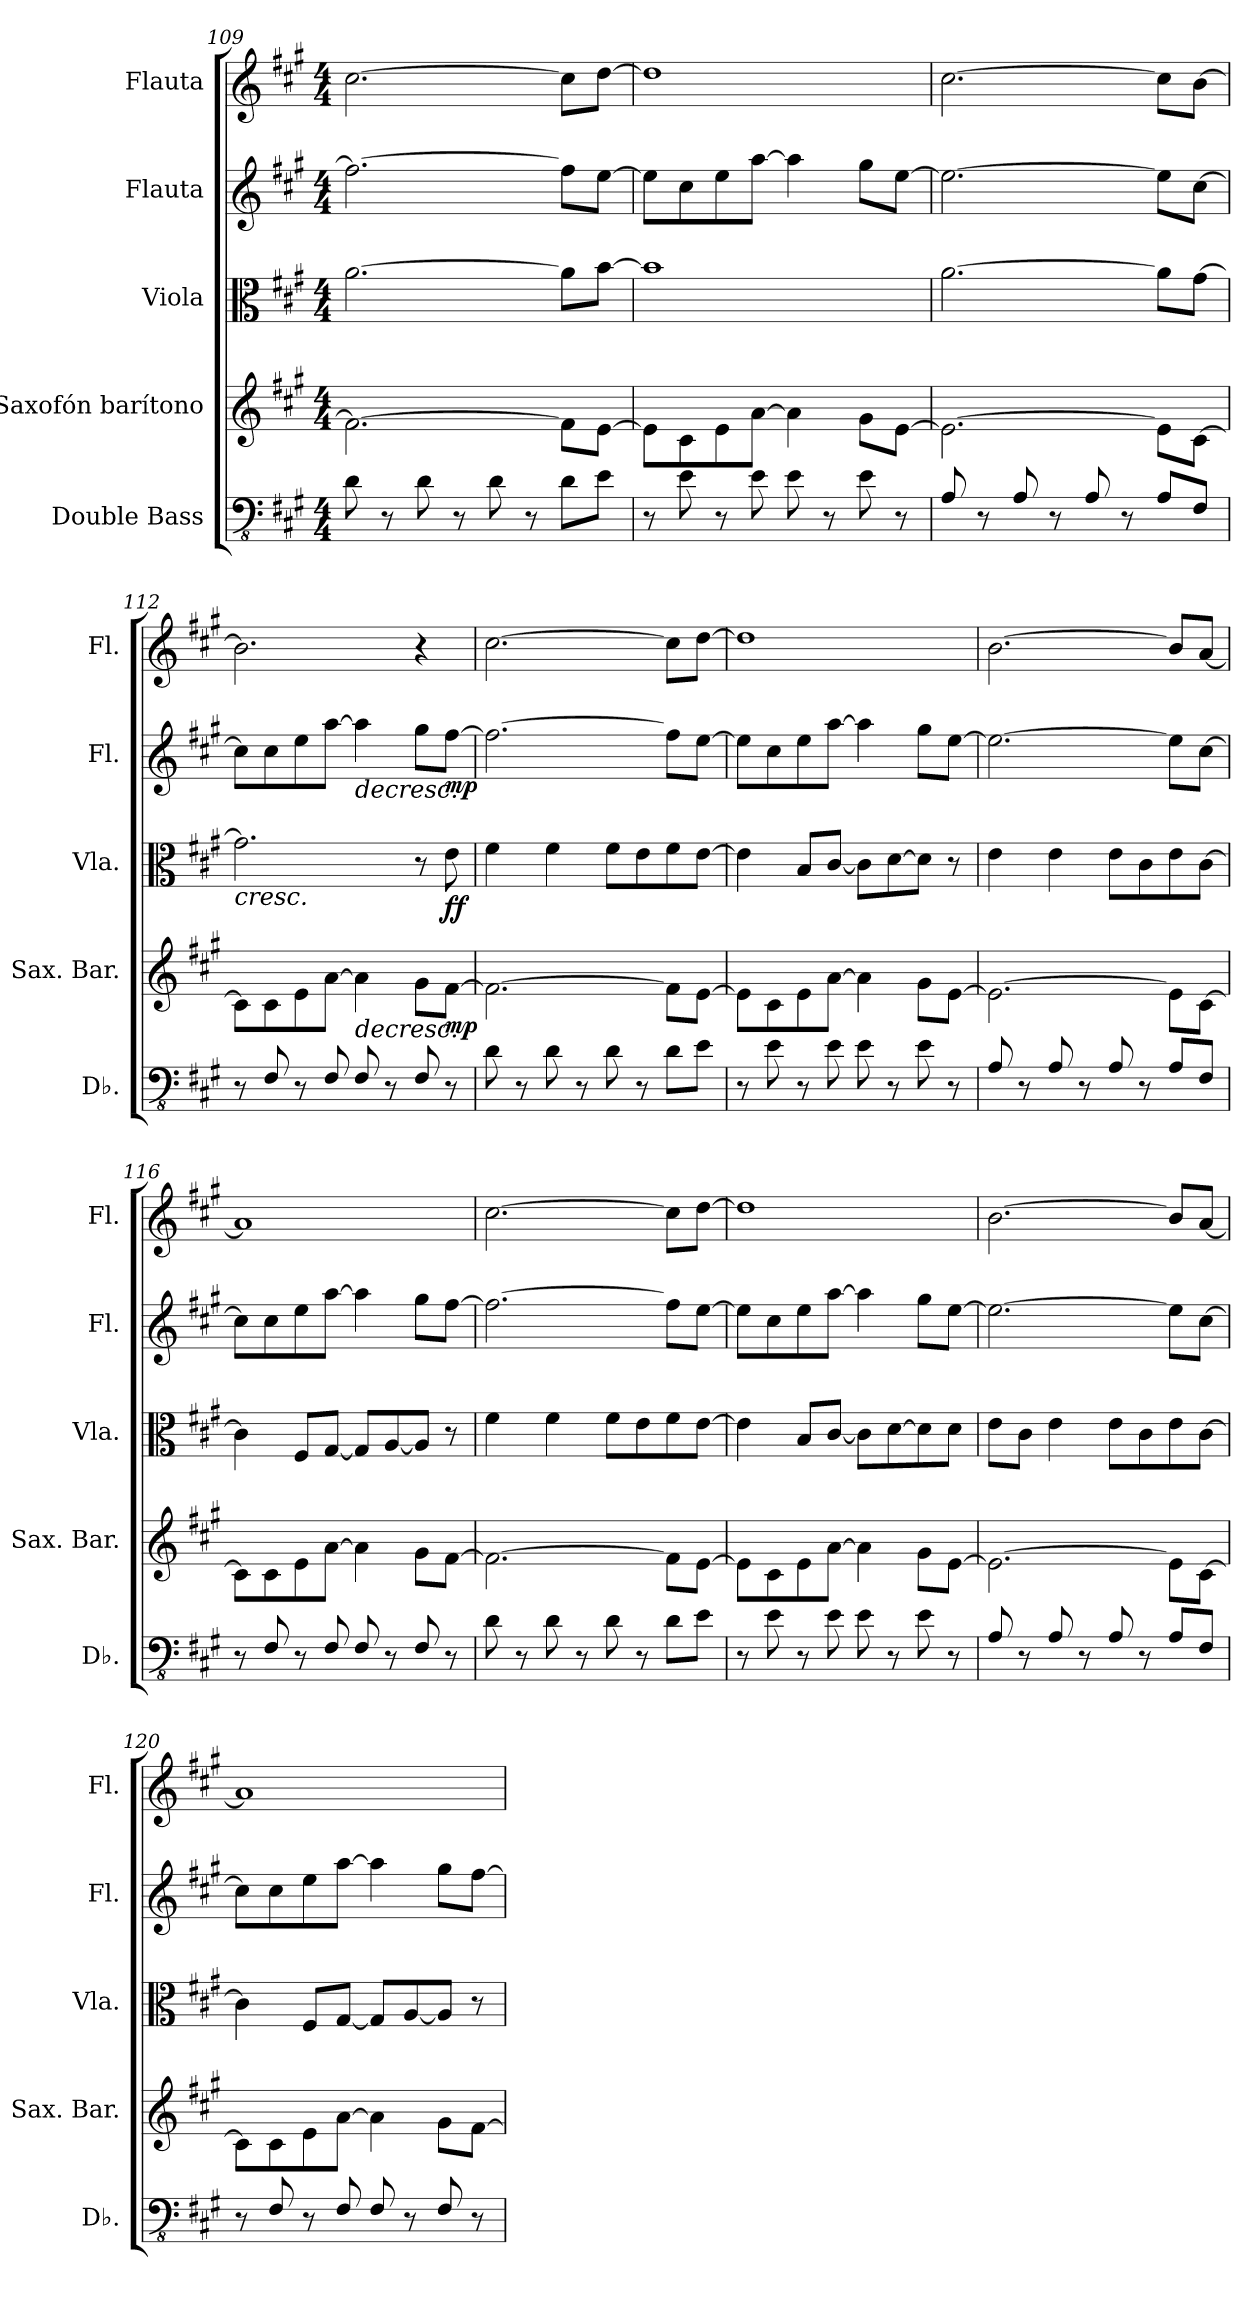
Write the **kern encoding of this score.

**kern	**kern	**dynam	**kern	**dynam	**kern	**dynam	**kern
*part5	*part4	*part4	*part3	*part3	*part2	*part2	*part1
*staff5	*staff4	*staff4	*staff3	*staff3	*staff2	*staff2	*staff1
*I"Double Bass	*I"Saxofón barítono	*	*I"Viola	*	*I"Flauta	*	*I"Flauta
*I'Db.	*I'Sax. Bar.	*	*I'Vla.	*	*I'Fl.	*	*I'Fl.
!!LO:PB:g=z
*clefFv4	*clefG2	*	*clefC3	*	*clefG2	*	*clefG2
*ITrd7c12	*ITrd12c21	*	*	*	*	*	*
*k[f#c#g#]	*k[f#c#g#]	*	*k[f#c#g#]	*	*k[f#c#g#]	*	*k[f#c#g#]
*M4/4	*M4/4	*	*M4/4	*	*M4/4	*	*M4/4
=109	=109	=109	=109	=109	=109	=109	=109
8DD\	2.F#\_	.	[2.a\	.	2.ff#\_	.	[2.cc#\
8r	.	.	.	.	.	.	.
8DD\	.	.	.	.	.	.	.
8r	.	.	.	.	.	.	.
8DD\	.	.	.	.	.	.	.
8r	.	.	.	.	.	.	.
8DD\L	8F#\L]	.	8a\L]	.	8ff#\L]	.	8cc#\L]
8EE\J	[8E\J	.	[8b\J	.	[8ee\J	.	[8dd\J
=110	=110	=110	=110	=110	=110	=110	=110
8r	8E\L]	.	1b]	.	8ee\L]	.	1dd]
8EE\	8C#\	.	.	.	8cc#\	.	.
8r	8E\	.	.	.	8ee\	.	.
8EE\	[8A\J	.	.	.	[8aa\J	.	.
8EE\	4A\]	.	.	.	4aa\]	.	.
8r	.	.	.	.	.	.	.
8EE\	8G#\L	.	.	.	8gg#\L	.	.
8r	[8E\J	.	.	.	[8ee\J	.	.
=111	=111	=111	=111	=111	=111	=111	=111
8AAA/	2.E\_	.	[2.a\	.	2.ee\_	.	[2.cc#\
8r	.	.	.	.	.	.	.
8AAA/	.	.	.	.	.	.	.
8r	.	.	.	.	.	.	.
8AAA/	.	.	.	.	.	.	.
8r	.	.	.	.	.	.	.
8AAA/L	8E\L]	.	8a\L]	.	8ee\L]	.	8cc#\L]
8FFF#/J	[8C#\J	.	[8g#\J	.	[8cc#\J	.	[8b\J
=112	=112	=112	=112	=112	=112	=112	=112
!	!	!	!	!LO:HP:b	!	!	!
8r	8C#\L]	.	2.g#\]	<	8cc#\L]	.	2.b\]
8FFF#/	8C#\	.	.	.	8cc#\	.	.
8r	8E\	.	.	.	8ee\	.	.
8FFF#/	[8A\J	.	.	.	[8aa\J	.	.
!	!	!LO:HP:b	!	!	!	!LO:HP:b	!
8FFF#/	4A\]	>	.	.	4aa\]	>	.
8r	.	.	.	.	.	.	.
8FFF#/	8G#\L	.	8r	.	8gg#\L	.	4r
!	!	!LO:DY:b	!	!LO:DY:b	!	!LO:DY:b	!
8r	[8F#\J	mp	8e\	ff	[8ff#\J	mp	.
.	.	]	.	[	.	]	.
!!LO:LB:g=z
=113	=113	=113	=113	=113	=113	=113	=113
8DD\	2.F#\_	.	4f#\	.	2.ff#\_	.	[2.cc#\
8r	.	.	.	.	.	.	.
8DD\	.	.	4f#\	.	.	.	.
8r	.	.	.	.	.	.	.
8DD\	.	.	8f#\L	.	.	.	.
8r	.	.	8e\	.	.	.	.
8DD\L	8F#\L]	.	8f#\	.	8ff#\L]	.	8cc#\L]
8EE\J	[8E\J	.	[8e\J	.	[8ee\J	.	[8dd\J
=114	=114	=114	=114	=114	=114	=114	=114
8r	8E\L]	.	4e\]	.	8ee\L]	.	1dd]
8EE\	8C#\	.	.	.	8cc#\	.	.
8r	8E\	.	8B/L	.	8ee\	.	.
8EE\	[8A\J	.	[8c#/J	.	[8aa\J	.	.
8EE\	4A\]	.	8c#\L]	.	4aa\]	.	.
8r	.	.	[8d\	.	.	.	.
8EE\	8G#\L	.	8d\J]	.	8gg#\L	.	.
8r	[8E\J	.	8r	.	[8ee\J	.	.
=115	=115	=115	=115	=115	=115	=115	=115
8AAA/	2.E\_	.	4e\	.	2.ee\_	.	[2.b\
8r	.	.	.	.	.	.	.
8AAA/	.	.	4e\	.	.	.	.
8r	.	.	.	.	.	.	.
8AAA/	.	.	8e\L	.	.	.	.
8r	.	.	8c#\	.	.	.	.
8AAA/L	8E\L]	.	8e\	.	8ee\L]	.	8b/L]
8FFF#/J	[8C#\J	.	[8c#\J	.	[8cc#\J	.	[8a/J
=116	=116	=116	=116	=116	=116	=116	=116
8r	8C#\L]	.	4c#\]	.	8cc#\L]	.	1a]
8FFF#/	8C#\	.	.	.	8cc#\	.	.
8r	8E\	.	8F#/L	.	8ee\	.	.
8FFF#/	[8A\J	.	[8G#/J	.	[8aa\J	.	.
8FFF#/	4A\]	.	8G#/L]	.	4aa\]	.	.
8r	.	.	[8A/	.	.	.	.
8FFF#/	8G#\L	.	8A/J]	.	8gg#\L	.	.
8r	[8F#\J	.	8r	.	[8ff#\J	.	.
!!LO:PB:g=z
=117	=117	=117	=117	=117	=117	=117	=117
8DD\	2.F#\_	.	4f#\	.	2.ff#\_	.	[2.cc#\
8r	.	.	.	.	.	.	.
8DD\	.	.	4f#\	.	.	.	.
8r	.	.	.	.	.	.	.
8DD\	.	.	8f#\L	.	.	.	.
8r	.	.	8e\	.	.	.	.
8DD\L	8F#\L]	.	8f#\	.	8ff#\L]	.	8cc#\L]
8EE\J	[8E\J	.	[8e\J	.	[8ee\J	.	[8dd\J
=118	=118	=118	=118	=118	=118	=118	=118
8r	8E\L]	.	4e\]	.	8ee\L]	.	1dd]
8EE\	8C#\	.	.	.	8cc#\	.	.
8r	8E\	.	8B/L	.	8ee\	.	.
8EE\	[8A\J	.	[8c#/J	.	[8aa\J	.	.
8EE\	4A\]	.	8c#\L]	.	4aa\]	.	.
8r	.	.	[8d\	.	.	.	.
8EE\	8G#\L	.	8d\]	.	8gg#\L	.	.
8r	[8E\J	.	8d\J	.	[8ee\J	.	.
=119	=119	=119	=119	=119	=119	=119	=119
8AAA/	2.E\_	.	8e\L	.	2.ee\_	.	[2.b\
8r	.	.	8c#\J	.	.	.	.
8AAA/	.	.	4e\	.	.	.	.
8r	.	.	.	.	.	.	.
8AAA/	.	.	8e\L	.	.	.	.
8r	.	.	8c#\	.	.	.	.
8AAA/L	8E\L]	.	8e\	.	8ee\L]	.	8b/L]
8FFF#/J	[8C#\J	.	[8c#\J	.	[8cc#\J	.	[8a/J
=120	=120	=120	=120	=120	=120	=120	=120
8r	8C#\L]	.	4c#\]	.	8cc#\L]	.	1a]
8FFF#/	8C#\	.	.	.	8cc#\	.	.
8r	8E\	.	8F#/L	.	8ee\	.	.
8FFF#/	[8A\J	.	[8G#/J	.	[8aa\J	.	.
8FFF#/	4A\]	.	8G#/L]	.	4aa\]	.	.
8r	.	.	[8A/	.	.	.	.
8FFF#/	8G#\L	.	8A/J]	.	8gg#\L	.	.
8r	[8F#\J	.	8r	.	[8ff#\J	.	.
=	=	=	=	=	=	=	=
*-	*-	*-	*-	*-	*-	*-	*-
